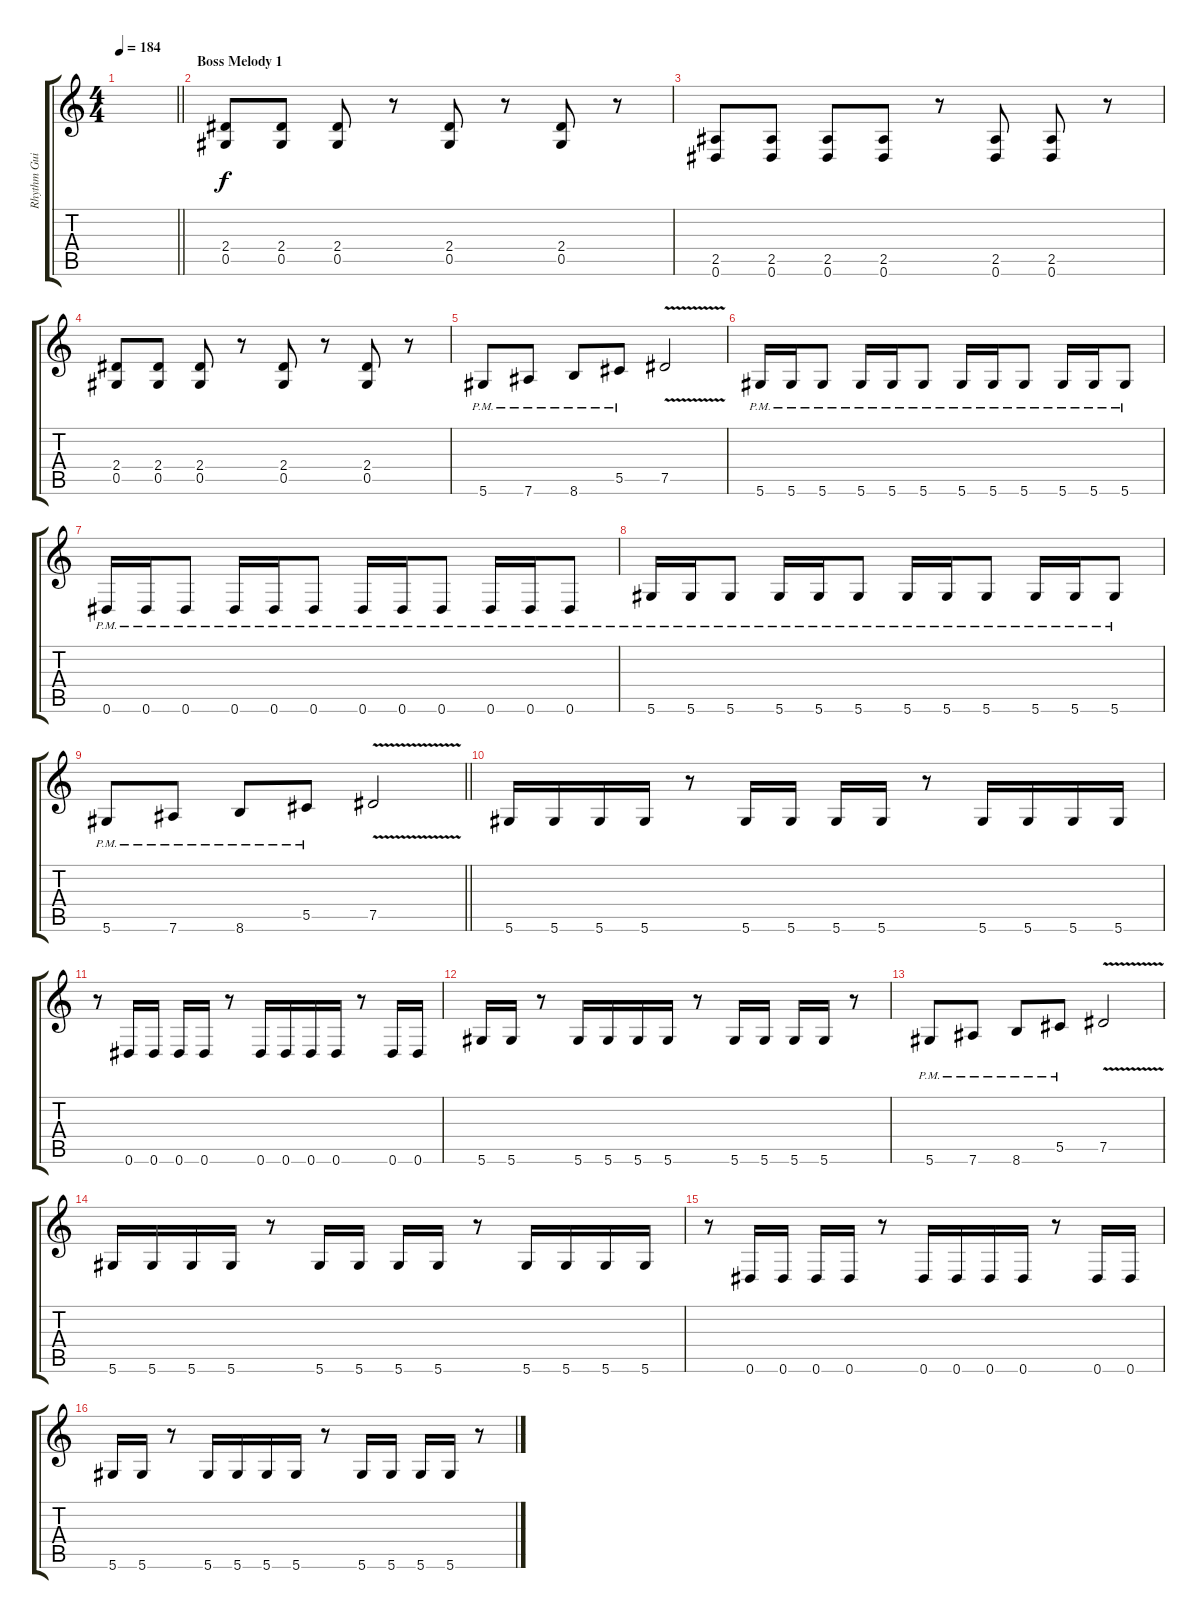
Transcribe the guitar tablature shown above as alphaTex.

\track ("Rhythm Guitar 2" "Rhythm Gui") {instrument overdrivenguitar}
\staff {score tabs}
\tuning (Eb4 Bb3 Gb3 Db3 Ab2 Eb2) {hide}
\ts (4 4)
\tempo 184
\clef g2
\barLineRight lightlight
\ks c
|
\section ("" "Boss Melody 1")
(2.4 0.5).8 (2.4 0.5).8 (2.4 0.5).8 r.8 (2.4 0.5).8 r.8 (2.4 0.5).8 r.8 |
(2.5 0.6).8 (2.5 0.6).8 (2.5 0.6).8 (2.5 0.6).8 r.8 (2.5 0.6).8 (2.5 0.6).8 r.8 |
(2.4 0.5).8 (2.4 0.5).8 (2.4 0.5).8 r.8 (2.4 0.5).8 r.8 (2.4 0.5).8 r.8 |
5.6{pm}.8 7.6{pm}.8 8.6{pm}.8 5.5{pm}.8 7.5{v}.2 |
5.6{pm}.16 5.6{pm}.16 5.6{pm}.8 5.6{pm}.16 5.6{pm}.16 5.6{pm}.8 5.6{pm}.16 5.6{pm}.16 5.6{pm}.8 5.6{pm}.16 5.6{pm}.16 5.6{pm}.8 |
0.6{pm}.16 0.6{pm}.16 0.6{pm}.8 0.6{pm}.16 0.6{pm}.16 0.6{pm}.8 0.6{pm}.16 0.6{pm}.16 0.6{pm}.8 0.6{pm}.16 0.6{pm}.16 0.6{pm}.8 |
5.6{pm}.16 5.6{pm}.16 5.6{pm}.8 5.6{pm}.16 5.6{pm}.16 5.6{pm}.8 5.6{pm}.16 5.6{pm}.16 5.6{pm}.8 5.6{pm}.16 5.6{pm}.16 5.6{pm}.8 |
\barLineRight lightlight
5.6{pm}.8 7.6{pm}.8 8.6{pm}.8 5.5{pm}.8 7.5{v}.2 |
5.6.16 5.6.16 5.6.16 5.6.16 r.8 5.6.16 5.6.16 5.6.16 5.6.16 r.8 5.6.16 5.6.16 5.6.16 5.6.16 |
r.8 0.6.16 0.6.16 0.6.16 0.6.16 r.8 0.6.16 0.6.16 0.6.16 0.6.16 r.8 0.6.16 0.6.16 |
5.6.16 5.6.16 r.8 5.6.16 5.6.16 5.6.16 5.6.16 r.8 5.6.16 5.6.16 5.6.16 5.6.16 r.8 |
5.6{pm}.8 7.6{pm}.8 8.6{pm}.8 5.5{pm}.8 7.5{v}.2 |
5.6.16 5.6.16 5.6.16 5.6.16 r.8 5.6.16 5.6.16 5.6.16 5.6.16 r.8 5.6.16 5.6.16 5.6.16 5.6.16 |
r.8 0.6.16 0.6.16 0.6.16 0.6.16 r.8 0.6.16 0.6.16 0.6.16 0.6.16 r.8 0.6.16 0.6.16 |
5.6.16 5.6.16 r.8 5.6.16 5.6.16 5.6.16 5.6.16 r.8 5.6.16 5.6.16 5.6.16 5.6.16 r.8
